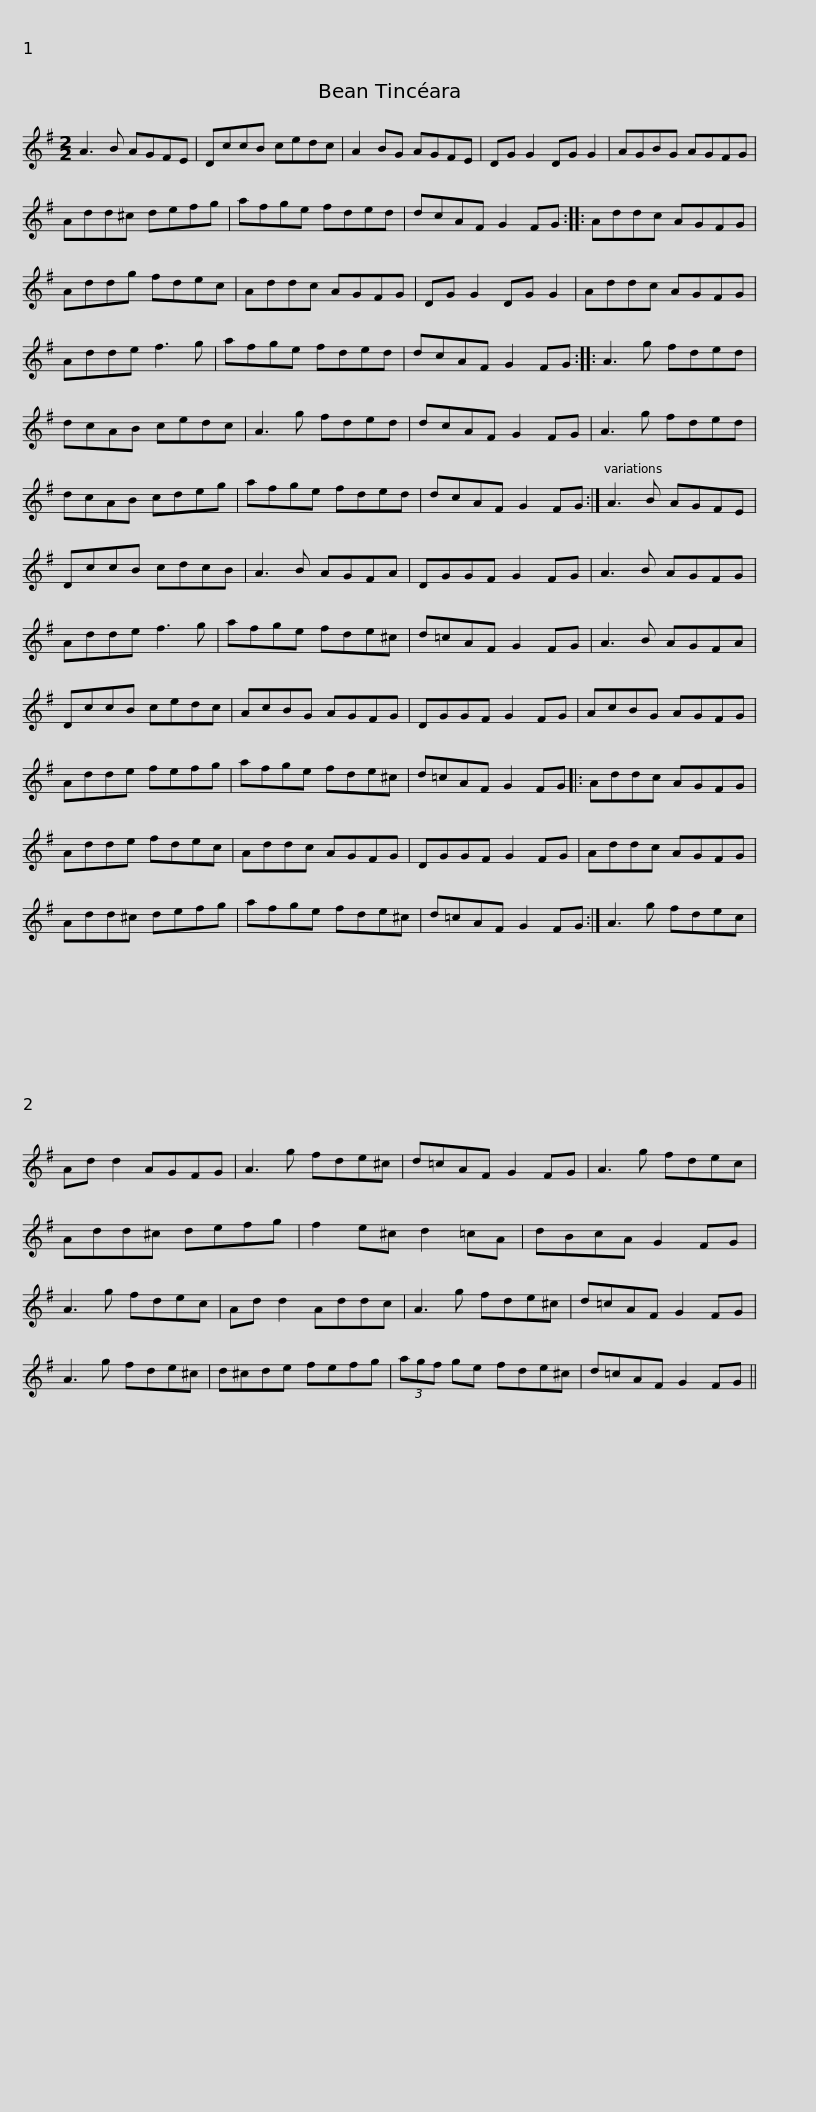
X:1
L:1/8
M:2/2
I:linebreak $
K:G
V:1 treble
V:1
 A3 B AGFE | DccB cedc | A2 BG AGFE | DG G2 DG G2 | AGBG AGFG | %5
 Add^c defg |$ afge fded | dcAF G2 FG :: Addc AGFG | Addg fdec | %10
 Addc AGFG | DG G2 DG G2 |$ Addc AGFG | Adde f3 g | afge fded | %15
 dcAF G2 FG :: A3 g fded | dcAB cedc |$ A3 g fded | dcAF G2 FG | %20
 A3 g fded | dcAB cdeg | afge fded | dcAF G2 FG :|$ A3 B AGFE | %25
 DccB cdcB | A3 B AGFA | DGGF G2 FG | A3 B AGFG | Adde f3 g |$ %30
 afge fde^c | d=cAF G2 FG | A3 B AGFA | DccB cedc | AcBG AGFG | %35
 DGGF G2 FG |$ AcBG AGFG | Adde fefg | afge fde^c | d=cAF G2 FG |: %40
 Addc AGFG |$ Adde fdec | Addc AGFG | DGGF G2 FG | Addc AGFG | %45
 Add^c defg |$ afge fde^c | d=cAF G2 FG :| A3 g fdec | Ad d2 AGFG | %50
 A3 g fde^c | d=cAF G2 FG |$ A3 g fdec | Add^c defg | f2 e^c d2 =cA | %55
 dBcA G2 FG | A3 g fdec | Ad d2 Addc |$ A3 g fde^c | d=cAF G2 FG | %60
 A3 g fde^c | d^cde fefg | (3agf ge fde^c |$ d=cAF G2 FG || %64
